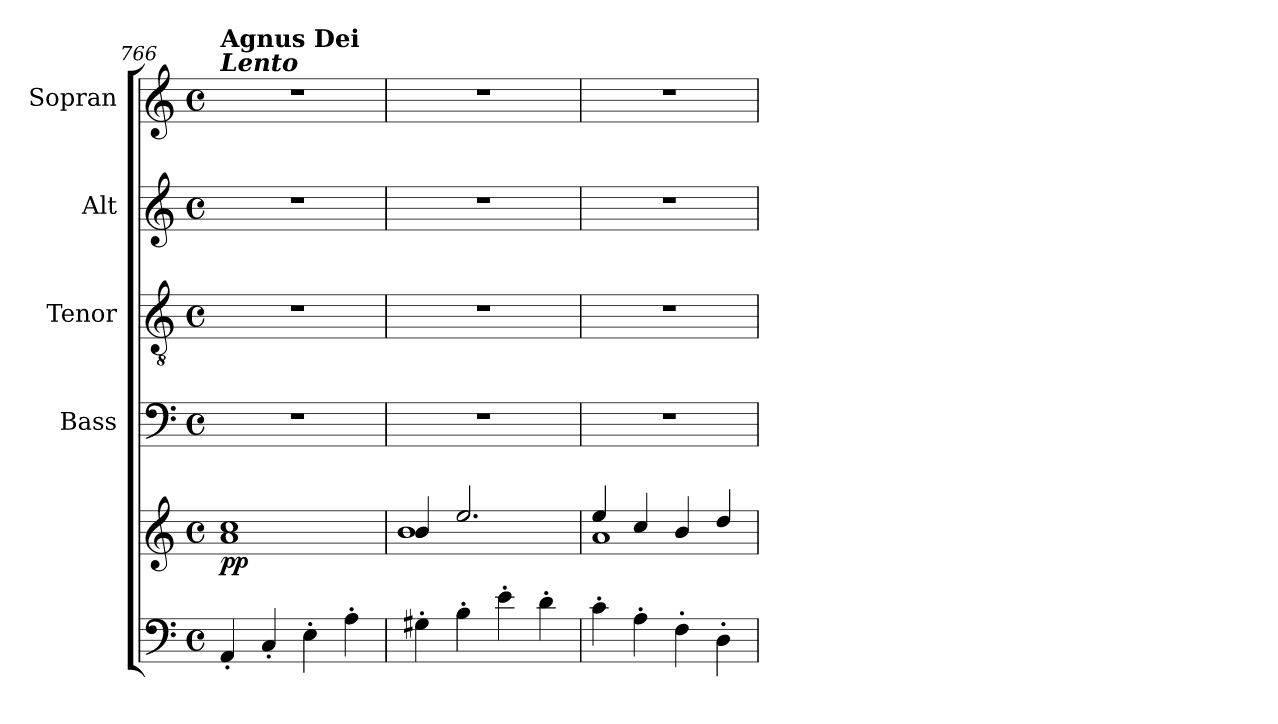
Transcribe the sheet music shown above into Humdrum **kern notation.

**kern	**kern	**dynam	**kern	**kern	**kern	**kern
*part5	*part5	*part5	*part4	*part3	*part2	*part1
*staff6	*staff5	*staff5/6	*staff4	*staff3	*staff2	*staff1
*	*	*	*I"Bass	*I"Tenor	*I"Alt	*I"Sopran
*	*	*	*I'B.	*I'T.	*I'A.	*I'S.
!!LO:LB:g=z
*clefF4	*clefG2	*	*clefF4	*clefGv2	*clefG2	*clefG2
*k[]	*k[]	*	*k[]	*k[]	*k[]	*k[]
*C:	*C:	*	*C:	*C:	*C:	*C:
*M4/4	*M4/4	*	*M4/4	*M4/4	*M4/4	*M4/4
*met(c)	*met(c)	*	*met(c)	*met(c)	*met(c)	*met(c)
=766	=766	=766	=766	=766	=766	=766
*	*^	*	*	*	*	*
!	!	!	!	!	!	!	!LO:TX:a:Bi:t=Lento
!	!	!	!	!	!	!	!LO:TX:a:B:t=Agnus Dei
!	!	!	!LO:DY:b	!	!	!	!
4AA'</	1cc	1a	pp	1r	1r	1r	1r
4C'</	.	.	.	.	.	.	.
4E'>\	.	.	.	.	.	.	.
4A'>\	.	.	.	.	.	.	.
=767	=767	=767	=767	=767	=767	=767	=767
4G#X'>\	4b/	1b	.	1r	1r	1r	1r
4B'>\	2.ee/	.	.	.	.	.	.
4e'>\	.	.	.	.	.	.	.
4d'>\	.	.	.	.	.	.	.
=768	=768	=768	=768	=768	=768	=768	=768
4c'>\	4ee/	1a	.	1r	1r	1r	1r
4A'>\	4cc/	.	.	.	.	.	.
4F'>\	4b/	.	.	.	.	.	.
4D'>\	4dd/	.	.	.	.	.	.
*	*v	*v	*	*	*	*	*
=	=	=	=	=	=	=
*-	*-	*-	*-	*-	*-	*-
